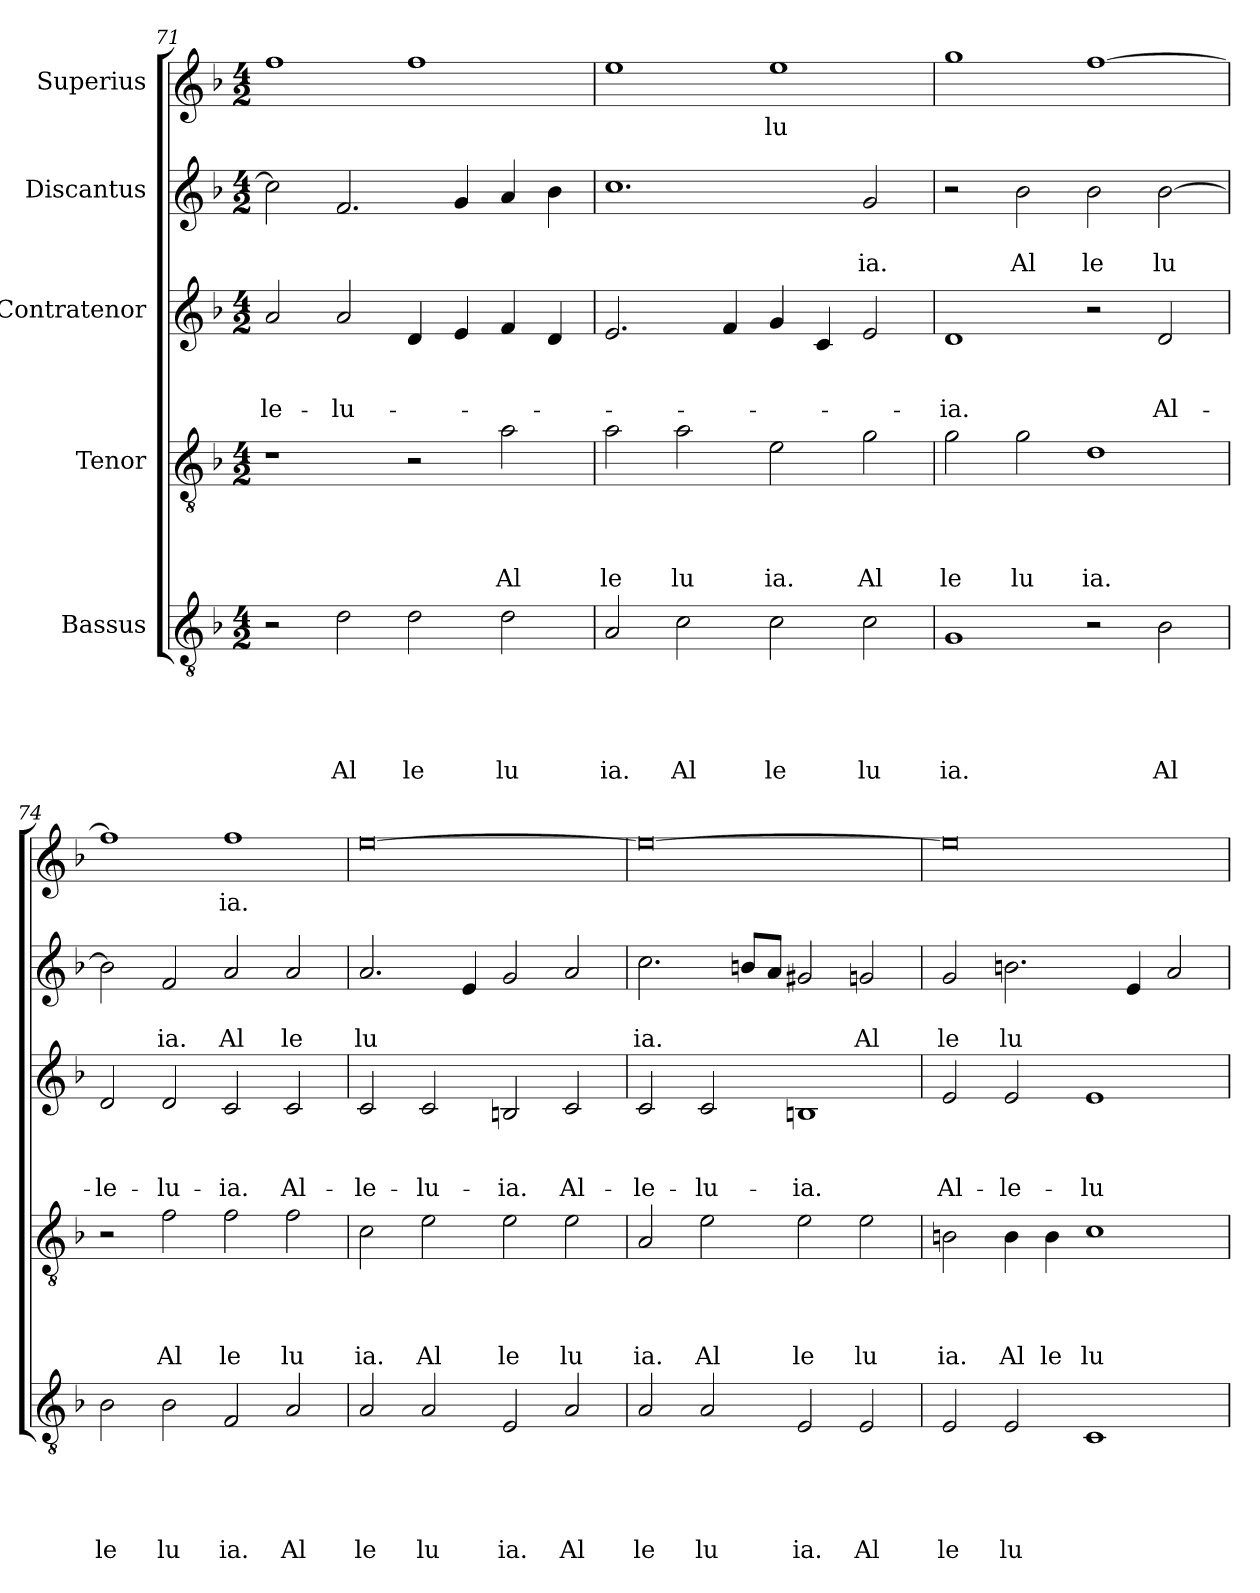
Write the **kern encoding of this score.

**kern	**text	**text	**text	**text	**text	**kern	**text	**text	**text	**text	**kern	**text	**text	**text	**kern	**text	**text	**kern	**text
*part5	*part5	*part5	*part5	*part5	*part5	*part4	*part4	*part4	*part4	*part4	*part3	*part3	*part3	*part3	*part2	*part2	*part2	*part1	*part1
*staff5	*staff5	*staff5	*staff5	*staff5	*staff5	*staff4	*staff4	*staff4	*staff4	*staff4	*staff3	*staff3	*staff3	*staff3	*staff2	*staff2	*staff2	*staff1	*staff1
*I"Bassus	*	*	*	*	*	*I"Tenor	*	*	*	*	*I"Contratenor	*	*	*	*I"Discantus	*	*	*I"Superius	*
!!LO:LB:g=z
*clefGv2	*	*	*	*	*	*clefGv2	*	*	*	*	*clefG2	*	*	*	*clefG2	*	*	*clefG2	*
*k[b-]	*	*	*	*	*	*k[b-]	*	*	*	*	*k[b-]	*	*	*	*k[b-]	*	*	*k[b-]	*
*F:	*	*	*	*	*	*F:	*	*	*	*	*F:	*	*	*	*F:	*	*	*F:	*
*M4/2	*	*	*	*	*	*M4/2	*	*	*	*	*M4/2	*	*	*	*M4/2	*	*	*M4/2	*
=71	=71	=71	=71	=71	=71	=71	=71	=71	=71	=71	=71	=71	=71	=71	=71	=71	=71	=71	=71
!	!	!	!	!	!	!	!	!	!	!	!	!	!	!LO:LY:b	!	!	!	!	!
2r	.	.	.	.	.	1r	.	.	.	.	2a/	.	.	-le-	2cc\]	.	.	1ff	.
!	!	!	!	!	!LO:LY:b	!	!	!	!	!	!	!	!	!LO:LY:b	!	!	!	!	!
2d\	.	.	.	.	Al	.	.	.	.	.	2a/	.	.	-lu-	2.f/	.	.	.	.
!	!	!	!	!	!LO:LY:b	!	!	!	!	!	!	!	!	!	!	!	!	!	!
2d\	.	.	.	.	le	2r	.	.	.	.	4d/	.	.	.	.	.	.	1ff	.
.	.	.	.	.	.	.	.	.	.	.	4e/	.	.	.	4g/	.	.	.	.
!	!	!	!	!	!LO:LY:b	!	!	!	!	!LO:LY:b	!	!	!	!	!	!	!	!	!
2d\	.	.	.	.	lu	2a\	.	.	.	Al	4f/	.	.	.	4a/	.	.	.	.
.	.	.	.	.	.	.	.	.	.	.	4d/	.	.	.	4b-\	.	.	.	.
=72	=72	=72	=72	=72	=72	=72	=72	=72	=72	=72	=72	=72	=72	=72	=72	=72	=72	=72	=72
!	!	!	!	!	!LO:LY:b	!	!	!	!	!LO:LY:b	!	!	!	!	!	!	!	!	!
2A/	.	.	.	.	ia.	2a\	.	.	.	le	2.e/	.	.	.	1.cc	.	.	1ee	.
!	!	!	!	!	!LO:LY:b	!	!	!	!	!LO:LY:b	!	!	!	!	!	!	!	!	!
2c\	.	.	.	.	Al	2a\	.	.	.	lu	.	.	.	.	.	.	.	.	.
.	.	.	.	.	.	.	.	.	.	.	4f/	.	.	.	.	.	.	.	.
!	!	!	!	!	!LO:LY:b	!	!	!	!	!LO:LY:b	!	!	!	!	!	!	!	!	!LO:LY:b
2c\	.	.	.	.	le	2e\	.	.	.	ia.	4g/	.	.	.	.	.	.	1ee	lu
.	.	.	.	.	.	.	.	.	.	.	4c/	.	.	.	.	.	.	.	.
!	!	!	!	!	!LO:LY:b	!	!	!	!	!LO:LY:b	!	!	!	!	!	!	!LO:LY:b	!	!
2c\	.	.	.	.	lu	2g\	.	.	.	Al	2e/	.	.	.	2g/	.	ia.	.	.
=73	=73	=73	=73	=73	=73	=73	=73	=73	=73	=73	=73	=73	=73	=73	=73	=73	=73	=73	=73
!	!	!	!	!	!LO:LY:b	!	!	!	!	!LO:LY:b	!	!	!	!LO:LY:b	!	!	!	!	!
1G	.	.	.	.	ia.	2g\	.	.	.	le	1d	.	.	-ia.	2r	.	.	1gg	.
!	!	!	!	!	!	!	!	!	!	!LO:LY:b	!	!	!	!	!	!	!LO:LY:b	!	!
.	.	.	.	.	.	2g\	.	.	.	lu	.	.	.	.	2b-\	.	Al	.	.
!	!	!	!	!	!	!	!	!	!	!LO:LY:b	!	!	!	!	!	!	!LO:LY:b	!	!
2r	.	.	.	.	.	1d	.	.	.	ia.	2r	.	.	.	2b-\	.	le	[>1ff	.
!	!	!	!	!	!LO:LY:b	!	!	!	!	!	!	!	!	!LO:LY:b	!	!	!LO:LY:b	!	!
2B-\	.	.	.	.	Al	.	.	.	.	.	2d/	.	.	Al-	[>2b-\	.	lu	.	.
=74	=74	=74	=74	=74	=74	=74	=74	=74	=74	=74	=74	=74	=74	=74	=74	=74	=74	=74	=74
!	!	!	!	!	!LO:LY:b	!	!	!	!	!	!	!	!	!LO:LY:b	!	!	!	!	!
2B-\	.	.	.	.	le	2r	.	.	.	.	2d/	.	.	-le-	2b-\]	.	.	1ff]	.
!	!	!	!	!	!LO:LY:b	!	!	!	!	!LO:LY:b	!	!	!	!LO:LY:b	!	!	!LO:LY:b	!	!
2B-\	.	.	.	.	lu	2f\	.	.	.	Al	2d/	.	.	-lu-	2f/	.	ia.	.	.
!	!	!	!	!	!LO:LY:b	!	!	!	!	!LO:LY:b	!	!	!	!LO:LY:b	!	!	!LO:LY:b	!	!LO:LY:b
2F/	.	.	.	.	ia.	2f\	.	.	.	le	2c/	.	.	-ia.	2a/	.	Al	1ff	ia.
!	!	!	!	!	!LO:LY:b	!	!	!	!	!LO:LY:b	!	!	!	!LO:LY:b	!	!	!LO:LY:b	!	!
2A/	.	.	.	.	Al	2f\	.	.	.	lu	2c/	.	.	Al-	2a/	.	le	.	.
=75	=75	=75	=75	=75	=75	=75	=75	=75	=75	=75	=75	=75	=75	=75	=75	=75	=75	=75	=75
!	!	!	!	!	!LO:LY:b	!	!	!	!	!LO:LY:b	!	!	!	!LO:LY:b	!	!	!LO:LY:b	!	!
2A/	.	.	.	.	le	2c\	.	.	.	ia.	2c/	.	.	-le-	2.a/	.	lu	[>0ee	.
!	!	!	!	!	!LO:LY:b	!	!	!	!	!LO:LY:b	!	!	!	!LO:LY:b	!	!	!	!	!
2A/	.	.	.	.	lu	2e\	.	.	.	Al	2c/	.	.	-lu-	.	.	.	.	.
.	.	.	.	.	.	.	.	.	.	.	.	.	.	.	4e/	.	.	.	.
!	!	!	!	!	!LO:LY:b	!	!	!	!	!LO:LY:b	!	!	!	!LO:LY:b	!	!	!	!	!
2E/	.	.	.	.	ia.	2e\	.	.	.	le	2Bn/	.	.	-ia.	2g/	.	.	.	.
!	!	!	!	!	!LO:LY:b	!	!	!	!	!LO:LY:b	!	!	!	!LO:LY:b	!	!	!	!	!
2A/	.	.	.	.	Al	2e\	.	.	.	lu	2c/	.	.	Al-	2a/	.	.	.	.
=76	=76	=76	=76	=76	=76	=76	=76	=76	=76	=76	=76	=76	=76	=76	=76	=76	=76	=76	=76
!	!	!	!	!	!LO:LY:b	!	!	!	!	!LO:LY:b	!	!	!	!LO:LY:b	!	!	!LO:LY:b	!	!
2A/	.	.	.	.	le	2A/	.	.	.	ia.	2c/	.	.	-le-	2.cc\	.	ia.	0ee_	.
!	!	!	!	!	!LO:LY:b	!	!	!	!	!LO:LY:b	!	!	!	!LO:LY:b	!	!	!	!	!
2A/	.	.	.	.	lu	2e\	.	.	.	Al	2c/	.	.	-lu-	.	.	.	.	.
.	.	.	.	.	.	.	.	.	.	.	.	.	.	.	8bn/L	.	.	.	.
.	.	.	.	.	.	.	.	.	.	.	.	.	.	.	8a/J	.	.	.	.
!	!	!	!	!	!LO:LY:b	!	!	!	!	!LO:LY:b	!	!	!	!LO:LY:b	!	!	!	!	!
2E/	.	.	.	.	ia.	2e\	.	.	.	le	1Bn	.	.	-ia.	2g#X/	.	.	.	.
!	!	!	!	!	!LO:LY:b	!	!	!	!	!LO:LY:b	!	!	!	!	!	!	!LO:LY:b	!	!
2E/	.	.	.	.	Al	2e\	.	.	.	lu	.	.	.	.	2gn/	.	Al	.	.
=77	=77	=77	=77	=77	=77	=77	=77	=77	=77	=77	=77	=77	=77	=77	=77	=77	=77	=77	=77
!	!	!	!	!	!LO:LY:b	!	!	!	!	!LO:LY:b	!	!	!	!LO:LY:b	!	!	!LO:LY:b	!	!
2E/	.	.	.	.	le	2Bn\	.	.	.	ia.	2e/	.	.	Al-	2g/	.	le	0ee]	.
!	!	!	!	!	!LO:LY:b	!	!	!	!	!LO:LY:b	!	!	!	!LO:LY:b	!	!	!LO:LY:b	!	!
2E/	.	.	.	.	lu	4B\	.	.	.	Al	2e/	.	.	-le-	2.bn\	.	lu	.	.
!	!	!	!	!	!	!	!	!	!	!LO:LY:b	!	!	!	!	!	!	!	!	!
.	.	.	.	.	.	4B\	.	.	.	le	.	.	.	.	.	.	.	.	.
!	!	!	!	!	!	!	!	!	!	!LO:LY:b	!	!	!	!LO:LY:b	!	!	!	!	!
1C	.	.	.	.	.	1c	.	.	.	lu	1e	.	.	-lu-	.	.	.	.	.
.	.	.	.	.	.	.	.	.	.	.	.	.	.	.	4e/	.	.	.	.
.	.	.	.	.	.	.	.	.	.	.	.	.	.	.	2a/	.	.	.	.
=	=	=	=	=	=	=	=	=	=	=	=	=	=	=	=	=	=	=	=
*-	*-	*-	*-	*-	*-	*-	*-	*-	*-	*-	*-	*-	*-	*-	*-	*-	*-	*-	*-
